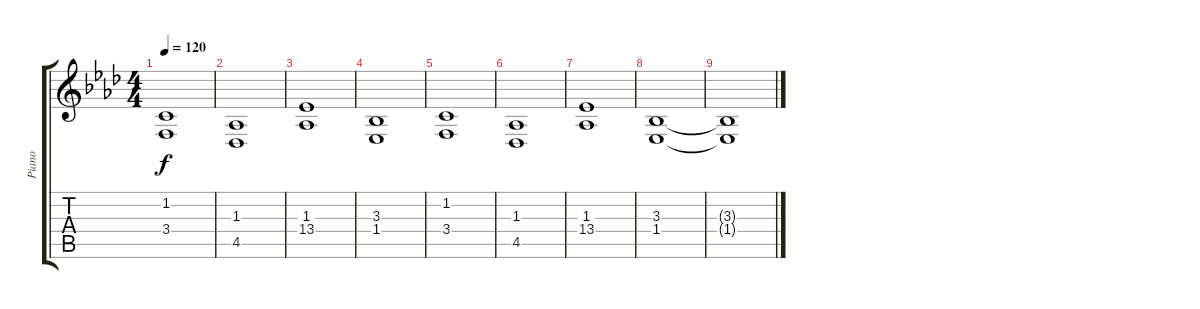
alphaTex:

\track ("Piano" "Piano") {instrument acousticgrandpiano}
\staff {score tabs}
\tuning (E4 B3 G3 D3 A2 E2) {hide}
\ts (4 4)
\tempo 120
\clef g2
\ks ab
(1.2 3.4).1{dy f} |
(1.3 4.5).1 |
(1.3 13.4).1 |
(3.3 1.4).1 |
(1.2 3.4).1 |
(1.3 4.5).1 |
(1.3 13.4).1 |
(3.3 1.4).1 |
(3.3{t} 1.4{t}).1
